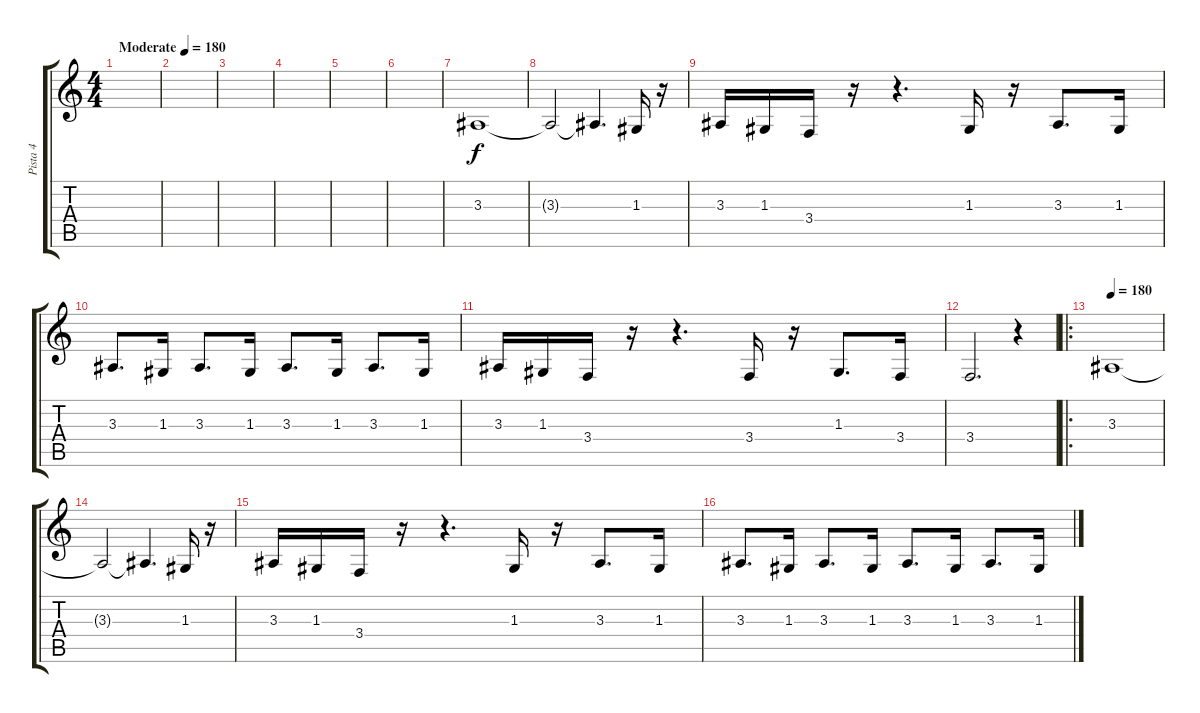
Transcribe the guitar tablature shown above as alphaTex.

\track ("Pista 4" "Pista 4") {instrument trombone}
\staff {score tabs}
\tuning (E4 B3 G3 D3 A2 E2) {hide}
\ts (4 4)
\tempo (180 "Moderate")
\clef g2
\ks c
|
|
|
|
|
|
3.3.1 |
3.3{t}.2 3.3{t}.4{d} 1.3.16 r.16 |
3.3.16 1.3.16 3.4.16 r.16 r.4{d} 1.3.16 r.16 3.3.8{d} 1.3.16 |
3.3.8{d} 1.3.16 3.3.8{d} 1.3.16 3.3.8{d} 1.3.16 3.3.8{d} 1.3.16 |
3.3.16 1.3.16 3.4.16 r.16 r.4{d} 3.4.16 r.16 1.3.8{d} 3.4.16 |
3.4.2{d} r.4 |
\ro
\tempo 180
3.3.1 |
3.3{t}.2 3.3{t}.4{d} 1.3.16 r.16 |
3.3.16 1.3.16 3.4.16 r.16 r.4{d} 1.3.16 r.16 3.3.8{d} 1.3.16 |
3.3.8{d} 1.3.16 3.3.8{d} 1.3.16 3.3.8{d} 1.3.16 3.3.8{d} 1.3.16
